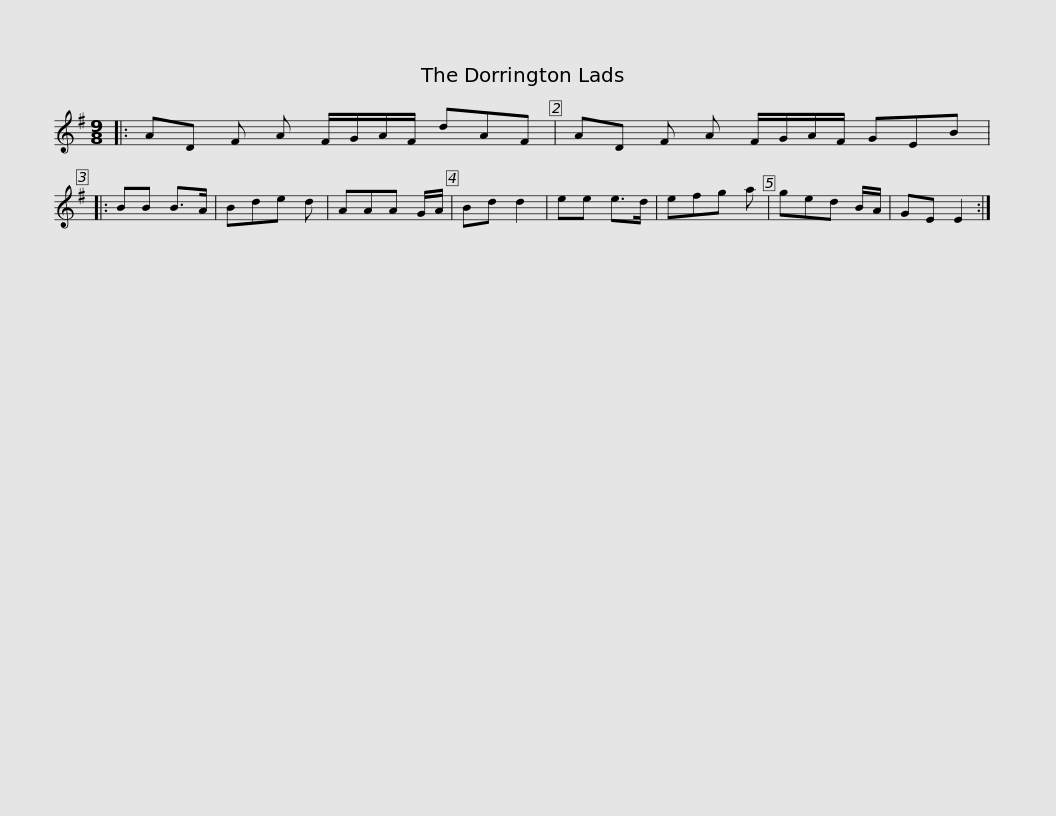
X:1
L:1/8
M:9/8
I:linebreak $
K:G
V:1 treble
V:1
|: AD F A F/G/A/F/ dAF | AD F A F/G/A/F/ GEB |: BB B>A | Bde d | AAA G/A/ | %5
 Bd d2 |$ ee e>d | efg a | ged B/A/ | GE E2 :| %10
